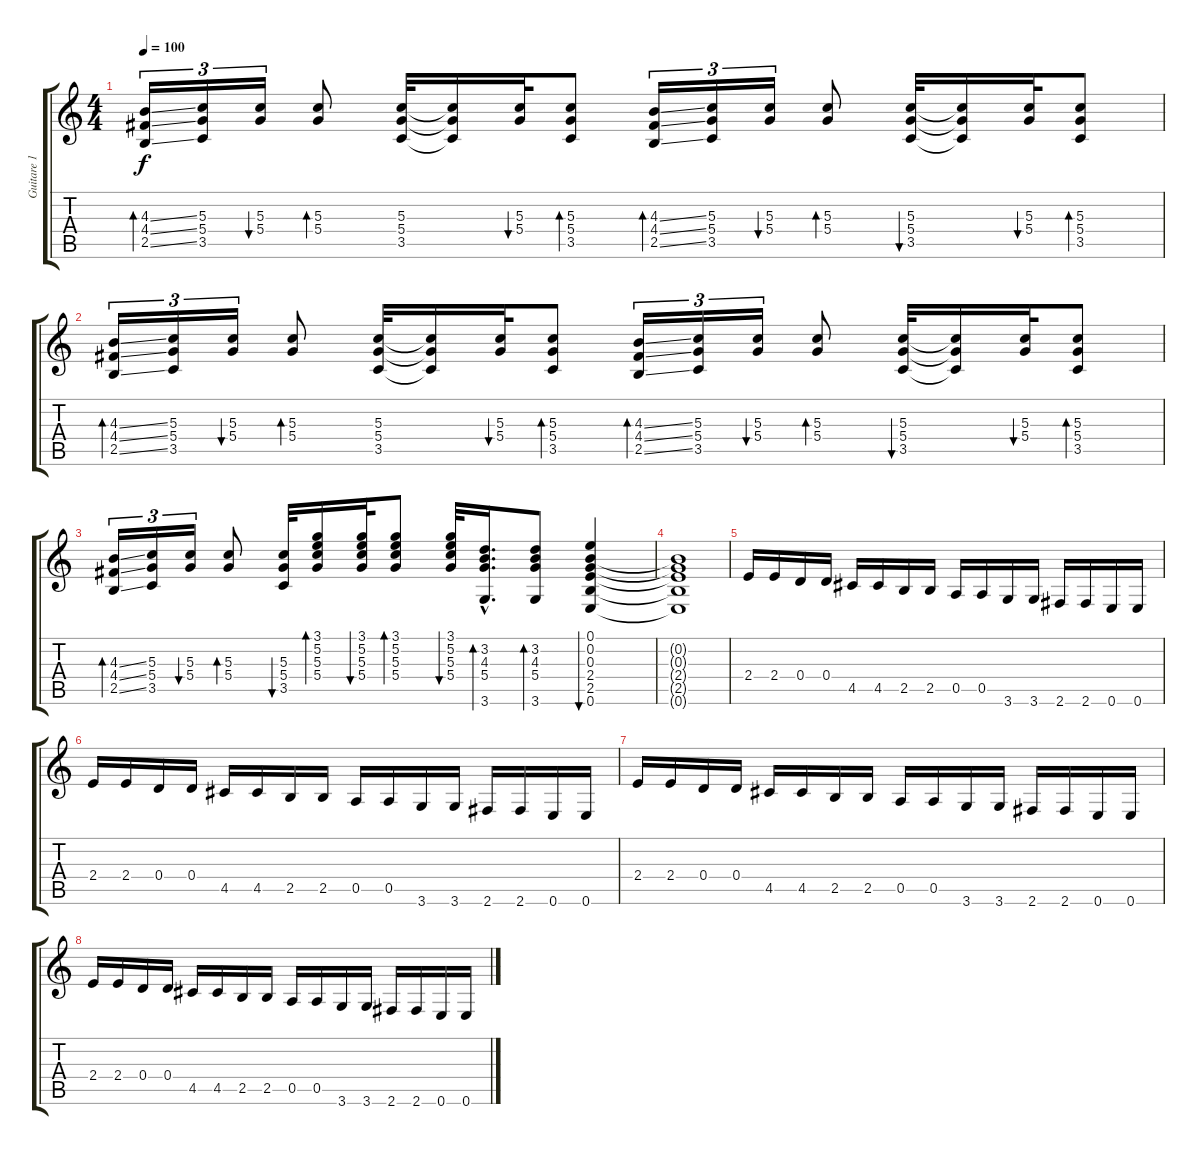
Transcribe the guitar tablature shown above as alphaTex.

\track ("Guitare 1" "Guitare 1") {instrument electricguitarclean}
\staff {score tabs}
\tuning (E4 B3 G3 D3 A2 E2) {hide}
\ts (4 4)
\tempo 100
\clef g2
\ks c
(4.3{ss} 4.4{ss} 2.5{ss}).16{tu (3 2) bd 60 dy f} (5.3 5.4 3.5).16{tu (3 2)} (5.3 5.4).16{tu (3 2) bu 60} (5.3 5.4).8{bd 60} (5.3 5.4 3.5).32 (5.3{t} 5.4{t} 3.5{t}).16 (5.3 5.4).32{bu 60} (5.3 5.4 3.5).8{bd 60} (4.3{ss} 4.4{ss} 2.5{ss}).16{tu (3 2) bd 60} (5.3 5.4 3.5).16{tu (3 2)} (5.3 5.4).16{tu (3 2) bu 60} (5.3 5.4).8{bd 60} (5.3 5.4 3.5).32{bu 60} (5.3{t} 5.4{t} 3.5{t}).16 (5.3 5.4).32{bu 60} (5.3 5.4 3.5).8{bd 60} |
(4.3{ss} 4.4{ss} 2.5{ss}).16{tu (3 2) bd 60} (5.3 5.4 3.5).16{tu (3 2)} (5.3 5.4).16{tu (3 2) bu 60} (5.3 5.4).8{bd 60} (5.3 5.4 3.5).32 (5.3{t} 5.4{t} 3.5{t}).16 (5.3 5.4).32{bu 60} (5.3 5.4 3.5).8{bd 60} (4.3{ss} 4.4{ss} 2.5{ss}).16{tu (3 2) bd 60} (5.3 5.4 3.5).16{tu (3 2)} (5.3 5.4).16{tu (3 2) bu 60} (5.3 5.4).8{bd 60} (5.3 5.4 3.5).32{bu 60} (5.3{t} 5.4{t} 3.5{t}).16 (5.3 5.4).32{bu 60} (5.3 5.4 3.5).8{bd 60} |
(4.3{ss} 4.4{ss} 2.5{ss}).16{tu (3 2) bd 60} (5.3 5.4 3.5).16{tu (3 2)} (5.3 5.4).16{tu (3 2) bu 60} (5.3 5.4).8{bd 60} (5.3 5.4 3.5).32{bu 60} (3.1 5.2 5.3 5.4).16{bd 60} (3.1 5.2 5.3 5.4).32{bu 60} (3.1 5.2 5.3 5.4).8{bd 60} (3.1 5.2 5.3 5.4).32{bu 60} (3.2{hac} 4.3{hac} 5.4{hac} 3.6).16{d bd 60} (3.2 4.3 5.4 3.6).8{bd 60} (0.1 0.2 0.3 2.4 2.5 0.6).4{bu 60} |
(0.2{t} 0.3{t} 2.4{t} 2.5{t} 0.6{t}).1 |
2.4.16 2.4.16 0.4.16 0.4.16 4.5.16 4.5.16 2.5.16 2.5.16 0.5.16 0.5.16 3.6.16 3.6.16 2.6.16 2.6.16 0.6.16 0.6.16 |
2.4.16 2.4.16 0.4.16 0.4.16 4.5.16 4.5.16 2.5.16 2.5.16 0.5.16 0.5.16 3.6.16 3.6.16 2.6.16 2.6.16 0.6.16 0.6.16 |
2.4.16 2.4.16 0.4.16 0.4.16 4.5.16 4.5.16 2.5.16 2.5.16 0.5.16 0.5.16 3.6.16 3.6.16 2.6.16 2.6.16 0.6.16 0.6.16 |
2.4.16 2.4.16 0.4.16 0.4.16 4.5.16 4.5.16 2.5.16 2.5.16 0.5.16 0.5.16 3.6.16 3.6.16 2.6.16 2.6.16 0.6.16 0.6.16
